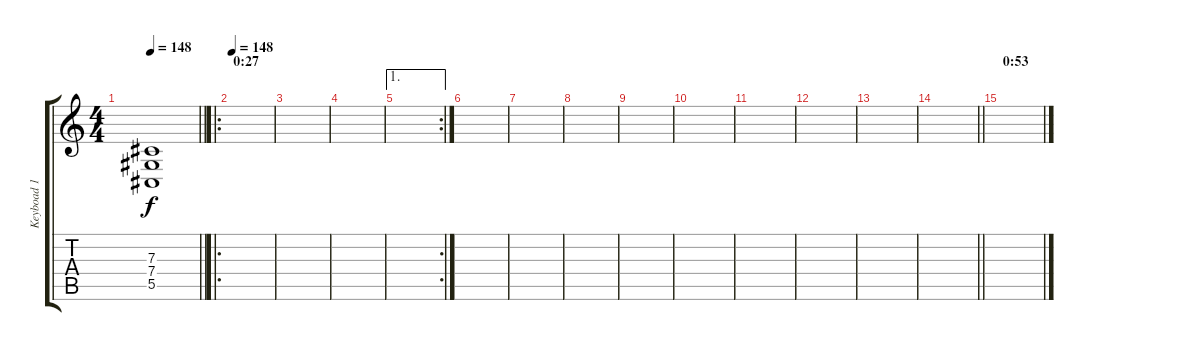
\track ("Keyboad 1" "Keyboad 1") {instrument choiraahs}
\staff {score tabs}
\tuning (Eb4 Bb3 Gb3 Db3 Ab2 Eb2) {hide}
\ts (4 4)
\tempo 148
\clef g2
\barLineRight lightlight
\ks c
(7.3{t} 7.4{t} 5.5{t}).1{dy f} |
\ro
\section ("" "0:27")
\tempo 148
|
|
|
\ae 1
\rc 2
|
|
|
|
|
|
|
|
|
\barLineRight lightlight
|
\section ("" "0:53")
